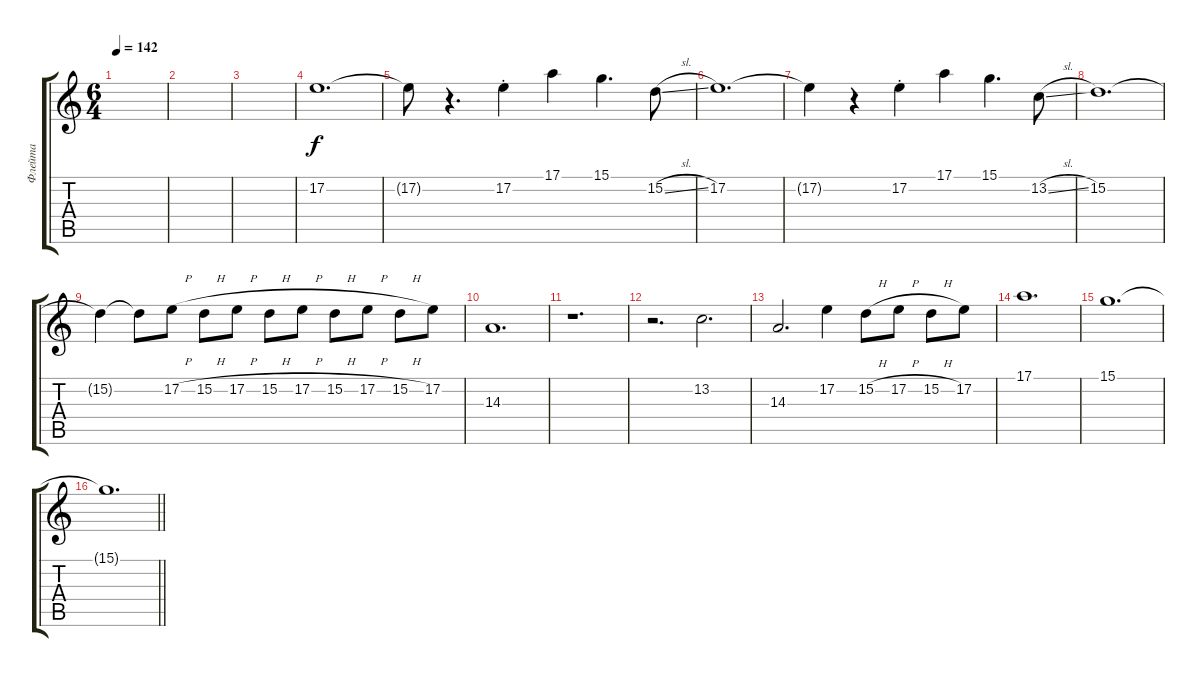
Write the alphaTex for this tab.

\track ("Флейта" "Флейта") {instrument piccolo}
\staff {score tabs}
\tuning (E4 B3 G3 D3 A2 E2) {hide}
\ts (6 4)
\tempo 142
\clef g2
\ks c
|
|
|
17.2.1{d} |
17.2{t}.8 r.4{d} 17.2{st}.4 17.1.4 15.1.4{d} 15.2{sl}.8 |
17.2.1{d} |
17.2{t}.4 r.4 17.2{st}.4 17.1.4 15.1.4{d} 13.2{sl}.8 |
15.2.1{d} |
15.2{t}.4 15.2{t}.8 17.2{h}.8 15.2{h}.8 17.2{h}.8 15.2{h}.8 17.2{h}.8 15.2{h}.8 17.2{h}.8 15.2{h}.8 17.2.8 |
14.3.1{d volume 4} |
r.1{d volume 7} |
r.2{d} 13.2.2{d} |
14.3.2{d} 17.2.4 15.2{h}.8 17.2{h}.8 15.2{h}.8 17.2.8 |
17.1.1{d} |
15.1.1{d} |
\barLineRight lightlight
15.1{t}.1{d volume 0}
